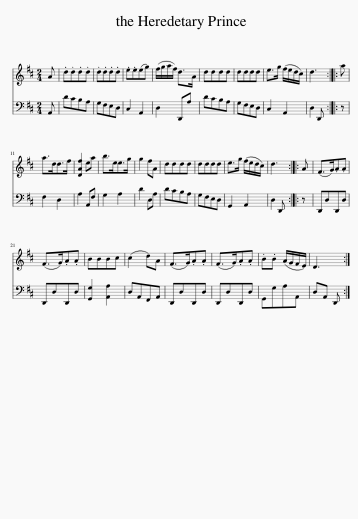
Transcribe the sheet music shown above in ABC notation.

X:1
%%score 1 2
L:1/8
M:2/4
I:linebreak $
K:D
V:1 treble
V:2 bass
V:1
 A | .d.d.d.d | .d.d.d.d | .e.e(eg) | (f/g/a/f/) d>A | %5
 dddd | dddd | e>g (f/e/d/c/) | d3 :: a |$ %10
 a>dd>f | [DAf]2 ea | b>ee>g | g2 fA | dddd | %15
 dddd | e>g (f/e/d/c/) | d3 :: A | (F>G).A.A |$ %20
 (F>G).A.A | BBBc | (c2 d)A | (F>G).A.A | (F>G).A.A | %25
 .B.B (A/G/F/E/) | D3 :| %27
V:2
 A,, | DCB,A, | G,F,E,D, | C,2 A,,2 | D,2 D,,A, | %5
 DCB,A, | G,F,E,D, | C,2 A,,2 | D,2 D,, :: z |$ %10
 F,2 D,2 | A,2 A,,F, | G,2 A,2 | D2 D,A, | DCB,A, | %15
 G,F,E,D, | G,,2 A,,2 | D,2 D,, :: z | D,,D,D,,D, |$ %20
 D,,D,D,,D, | [G,,G,]2 [A,,A,]2 | D,A,,F,,A,, | D,,D,D,,D, | D,,D,D,,D, | %25
 G,,G,A,A,, | D,A,, D,, :| %27
